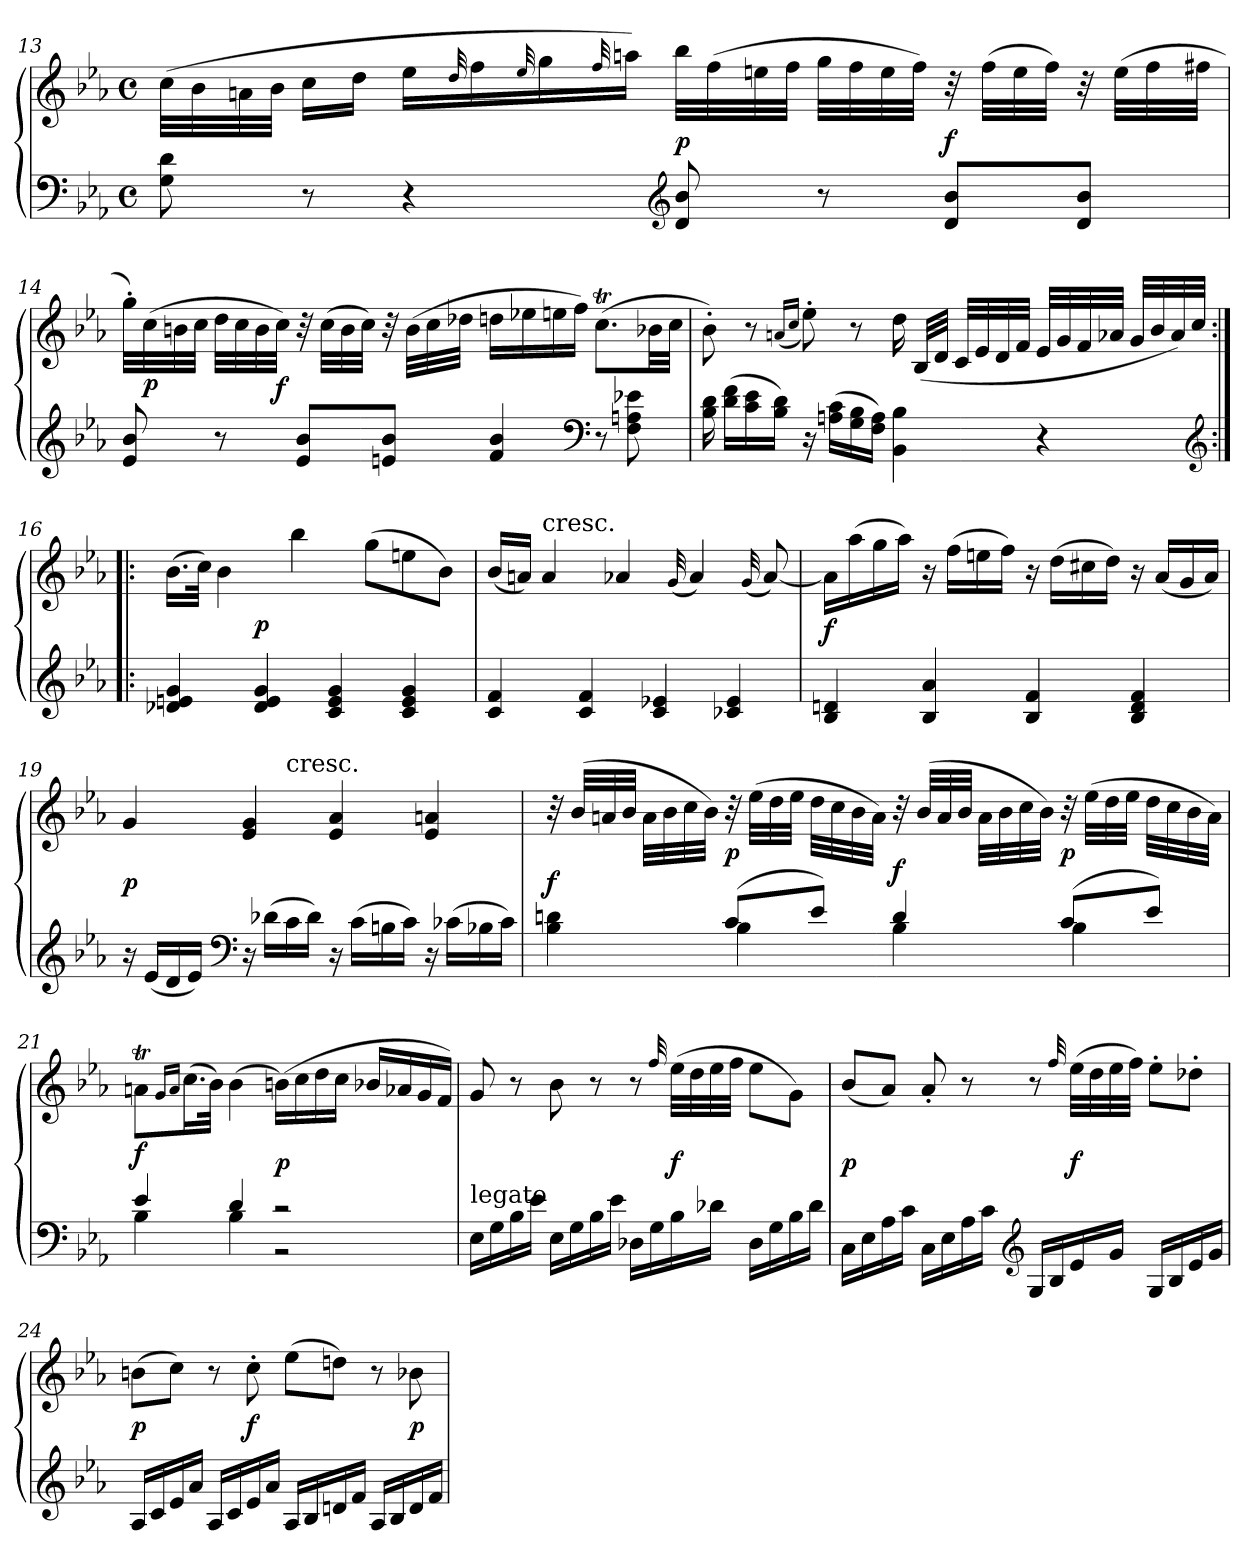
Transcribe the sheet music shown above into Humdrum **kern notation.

**kern	**kern	**dynam
*part1	*part1	*part1
*staff2	*staff1	*staff1/2
*clefF4	*clefG2	*
*k[b-e-a-]	*k[b-e-a-]	*
*M4/4	*M4/4	*
*met(c)	*met(c)	*
=13	=13	=13
8G 8d	(32ccLLL	.
.	32b-	.
.	32an	.
.	32b-JJJ	.
8r	16ccLL	.
.	16ddJJ	.
4r	16ee-LL	.
.	32qqdd	.
.	16ff	.
.	32qqee-	.
.	16gg	.
.	32qqff	.
.	16aanJJ)	.
*clefG2	*	*
8d 8b-	32bb-LLL	p
.	(32ff	.
.	32een	.
.	32ffJJJ	.
8r	32ggLLL	.
.	32ff	.
.	32ee	.
.	32ffJJJ)	.
8d 8b-L	32r	f
.	(32ffLLL	.
.	32ee	.
.	32ffJJJ)	.
8d 8b-J	32r	.
.	(32eeLLL	.
.	32ff	.
.	32ff#XJJJ	.
=14	=14	=14
8e- 8b-	32gg'LLL)	.
.	(32cc	p
.	32bn	.
.	32ccJJJ	.
8r	32ddLLL	.
.	32cc	.
.	32b	.
.	32ccJJJ)	f
8e- 8b-L	32r	.
.	(32ccLLL	.
.	32b	.
.	32ccJJJ)	.
8en 8b-J	32r	.
.	(32bLLL	.
.	32cc	.
.	32dd-XJJJ	.
4f 4b-	16ddnLL	.
.	16ee-X	.
.	16een	.
.	16ffJJ)	.
*clefF4	*	*
8r	(8.ccTL	.
8F 8An 8e-X	.	.
.	32b-XLL	.
.	32ccJJJ	.
=15	=15	=15
16B- 16d	8b-')	.
(16d 16fLL	.	.
16c 16e-	8r	.
16B- 16dJJ)	.	.
.	(16qanLL	.
.	16qccJJ	.
16r	8ee-')	.
(16An 16cLL	.	.
16G 16B-	8r	.
16F 16AJJ)	.	.
4BB- 4B-	16dd	.
.	(32B-LLL	.
.	32dJJJ	.
.	32cLLL	.
.	32e-	.
.	32d	.
.	32fJJJ	.
4r	32e-LLL	.
.	32g	.
.	32f	.
.	32a-XJJJ	.
.	32gLLL	.
.	32b-	.
.	32a-)	.
.	32ccJJJ	.
*clefG2	*	*
=16:|!|:	=16:|!|:	=16:|!|:
*	*^	*
4d-X 4en 4g	(16.b-LL	4ryy	.
.	32ccJJk)	.	.
.	4b-	.	.
4d- 4e 4g	.	2.ryy	p
.	4bb-	.	.
4c 4e 4g	.	.	.
.	(8ggL	.	.
4c 4e 4g	8een	.	.
.	8b-J)	.	.
*	*v	*v	*
=17	=17	=17
4c 4f	(16b-LL	.
.	16anJJ)	.
!	!LO:TX:t=cresc.	!
.	4a	.
4c 4f	.	.
.	4a-X	.
4c 4e-X	.	.
.	(32qqg	.
.	4a-)	.
4c-X 4e-	.	.
.	(32qqg	.
.	[8a-)	.
=18	=18	=18
4B- 4dn	16a-LL]	f
.	(16aa-	.
.	16gg	.
.	16aa-JJ)	.
4B- 4a-	16r	.
.	(16ffLL	.
.	16een	.
.	16ffJJ)	.
4B- 4f	16r	.
.	(16ddLL	.
.	16cc#X	.
.	16ddJJ)	.
4B- 4d 4f	16r	.
.	(16a-LL	.
.	16g	.
.	16a-JJ)	.
=19	=19	=19
*	*^	*
16r	4g	4.ryy	p
(16e-LL	.	.	.
16d	.	.	.
16e-JJ)	.	.	.
*clefF4	*	*	*
16r	4e- 4g	.	.
(16d-XLL	.	.	.
!	!	!LO:TX:t=cresc.	!
16c	.	2ryy	.
16d-JJ)	.	.	.
16r	4e- 4a-	.	.
(16cLL	.	.	.
16Bn	.	.	.
16cJJ)	.	.	.
16r	4e- 4an	.	.
(16c-XLL	.	.	.
16B-X	.	8ryy	.
16c-JJ)	.	.	.
*	*v	*v	*
=20	=20	=20
*^	*	*
4ryy	4B- 4dn	32r	f
.	.	(32b-LLL	.
.	.	32an	.
.	.	32b-JJJ	.
.	.	32aLLL	.
.	.	32b-	.
.	.	32cc	.
.	.	32b-JJJ)	.
(8cL	4B-	32r	p
.	.	(32ee-LLL	.
.	.	32dd	.
.	.	32ee-JJJ	.
8e-J)	.	32ddLLL	.
.	.	32cc	.
.	.	32b-	.
.	.	32aJJJ)	.
4d	4B-	32r	f
.	.	(32b-LLL	.
.	.	32a	.
.	.	32b-JJJ	.
.	.	32aLLL	.
.	.	32b-	.
.	.	32cc	.
.	.	32b-JJJ)	.
(8cL	4B-	32r	p
.	.	(32ee-LLL	.
.	.	32dd	.
.	.	32ee-JJJ	.
8e-J)	.	32ddLLL	.
.	.	32cc	.
.	.	32b-	.
.	.	32aJJJ)	.
=21	=21	=21	=21
4e-	4B-	8antL	f
.	.	16qgLL	.
.	.	16qaJJ	.
.	.	(16.ccL	.
.	.	32b-JJk)	.
4d	4B-	(4b-	.
2r	2r	(16bnLL)	p
.	.	16cc	.
.	.	16dd	.
.	.	16ccJJ	.
.	.	16b-XLL	.
.	.	16a-X	.
.	.	16g	.
.	.	16fJJ)	.
*v	*v	*	*
=22	=22	=22
!LO:TX:t=legato	!	!
16E-LL	8g	.
16G	.	.
16B-	8r	.
16e-JJ	.	.
16E-LL	8b-	.
16G	.	.
16B-	8r	.
16e-JJ	.	.
16D-XLL	8r	.
16G	.	.
.	32qqff	.
16B-	(32ee-LLL	f
.	32dd	.
16d-XJJ	32ee-	.
.	32ffJJJ	.
16D-LL	8ee-L	.
16G	.	.
16B-	8gJ)	.
16d-JJ	.	.
=23	=23	=23
16CLL	(8b-L	p
16E-	.	.
16A-	8a-J)	.
16cJJ	.	.
16CLL	8a-'	.
16E-	.	.
16A-	8r	.
16cJJ	.	.
*clefG2	*	*
16GLL	8r	.
16B-	.	.
.	32qqff	.
16e-	(32ee-LLL	f
.	32dd	.
16gJJ	32ee-	.
.	32ffJJJ)	.
16GLL	8ee-'L	.
16B-	.	.
16e-	8dd-X'J	.
16gJJ	.	.
=24	=24	=24
16A-LL	(8bnL	p
16c	.	.
16e-	8ccJ)	.
16a-JJ	.	.
16A-LL	8r	.
16c	.	.
16e-	8cc'	f
16a-JJ	.	.
16A-LL	(8ee-L	.
16B-	.	.
16dn	8ddnJ)	.
16fJJ	.	.
16A-LL	8r	.
16B-	.	.
16d	8b-X	p
16fJJ	.	.
=	=	=
*-	*-	*-
